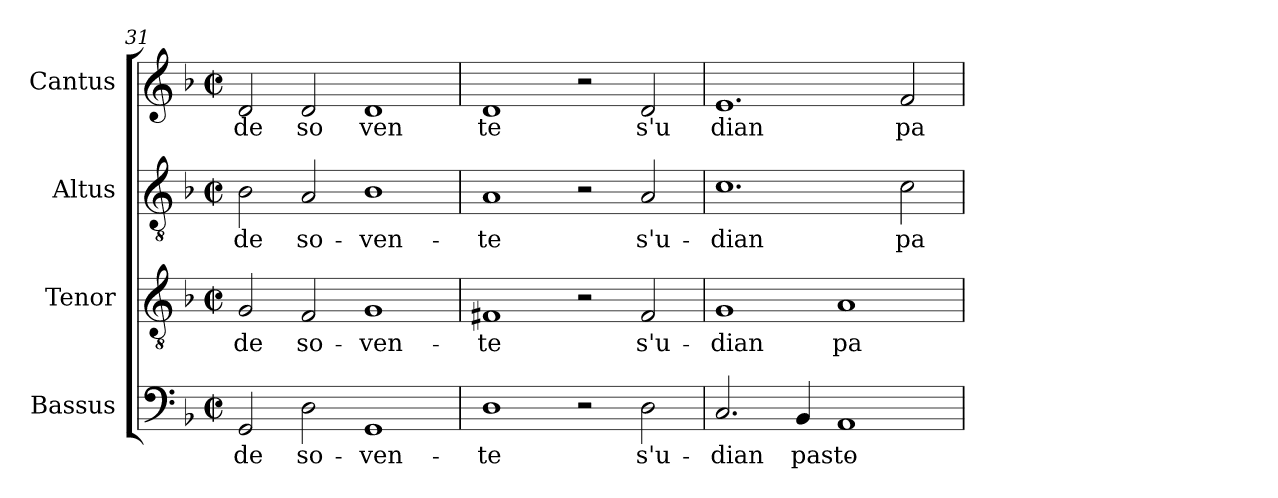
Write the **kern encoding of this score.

**kern	**text	**kern	**text	**kern	**text	**kern	**text
*part4	*part4	*part3	*part3	*part2	*part2	*part1	*part1
*staff4	*staff4	*staff3	*staff3	*staff2	*staff2	*staff1	*staff1
*I"Bassus	*	*I"Tenor	*	*I"Altus	*	*I"Cantus	*
*clefF4	*	*clefGv2	*	*clefGv2	*	*clefG2	*
*k[b-]	*	*k[b-]	*	*k[b-]	*	*k[b-]	*
*F:	*	*F:	*	*F:	*	*F:	*
*M2/2	*	*M2/2	*	*M2/2	*	*M2/2	*
*met(c|)	*	*met(c|)	*	*met(c|)	*	*met(c|)	*
=31	=31	=31	=31	=31	=31	=31	=31
!	!LO:LY:b:cj	!	!LO:LY:b:cj	!	!LO:LY:b:cj	!	!LO:LY:b:cj
2GG/	-de	2G/	-de	2B-\	-de	2d/	de
!	!LO:LY:b:cj	!	!LO:LY:b:cj	!	!LO:LY:b:cj	!	!LO:LY:b:cj
2D\	so-	2F/	so-	2A/	so-	2d/	so
!	!LO:LY:b:cj	!	!LO:LY:b:cj	!	!LO:LY:b:cj	!	!LO:LY:b:cj
1GG	-ven-	1G	-ven-	1B-	-ven-	1d	ven
=32	=32	=32	=32	=32	=32	=32	=32
!	!LO:LY:b:cj	!	!LO:LY:b:cj	!	!LO:LY:b:cj	!	!LO:LY:b:cj
1D	-te	1F#	-te	1A	-te	1d	te
2r	.	2r	.	2r	.	2r	.
!	!LO:LY:b:cj	!	!LO:LY:b:cj	!	!LO:LY:b:cj	!	!LO:LY:b:cj
2D\	s'u-	2F#/	s'u-	2A/	s'u-	2d/	s'u
=33	=33	=33	=33	=33	=33	=33	=33
!	!LO:LY:b:cj	!	!LO:LY:b:cj	!	!LO:LY:b:cj	!	!LO:LY:b:cj
2.C/	-dian	1G	-dian	1.c	-dian	1.e	dian
!	!LO:LY:b	!	!	!	!	!	!
4BB-/	pasto-	.	.	.	.	.	.
!	!	!	!LO:LY:b:cj	!	!	!	!
1AA	.	1A	pa-	.	.	.	.
!	!	!	!	!	!LO:LY:b:cj	!	!LO:LY:b:cj
.	.	.	.	2c\	pa-	2f/	pa
=	=	=	=	=	=	=	=
*-	*-	*-	*-	*-	*-	*-	*-
